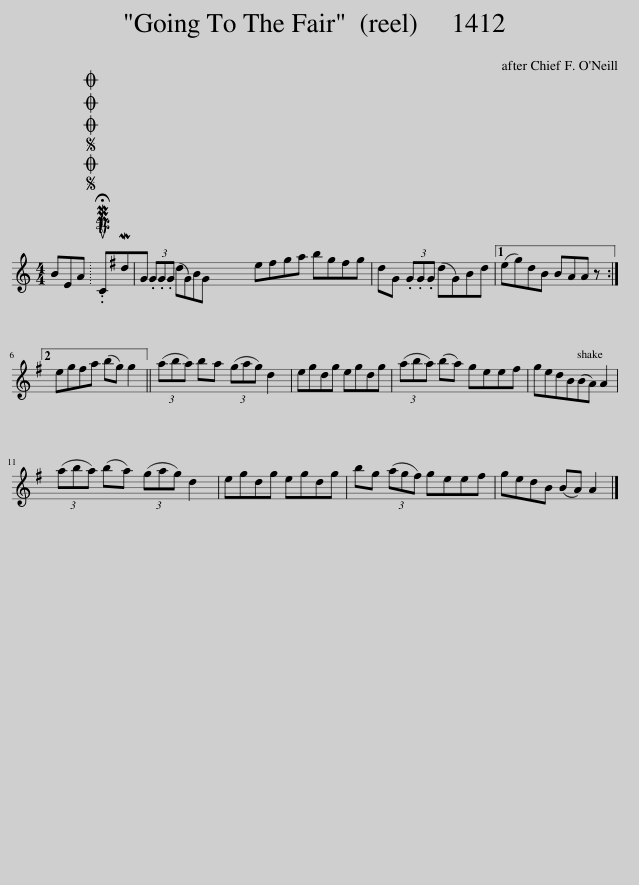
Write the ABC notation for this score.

X:1
L:1/8
M:4/4
I:linebreak $
K:C
V:1 treble
V:1
 BEA |SOSOOO .!fermata!PMTuCMdG (3.G.G.G (dG)BG | e^fga bgfg | dG (3.G.G.G (dG)Bd |1 (eg)dB BAA z :|2$ %5
 eg^fa (bg) g2 || (3(aba) ba (3(gag) d2 | egdg egdg | (3(aba) (ba) gee^f | gedB(BA) A2 |$ %10
 (3(aba) (ba) (3(gag) d2 | egdg egdg | bg (3(ag^f) geef | gedB (BA) A2 |] %14
